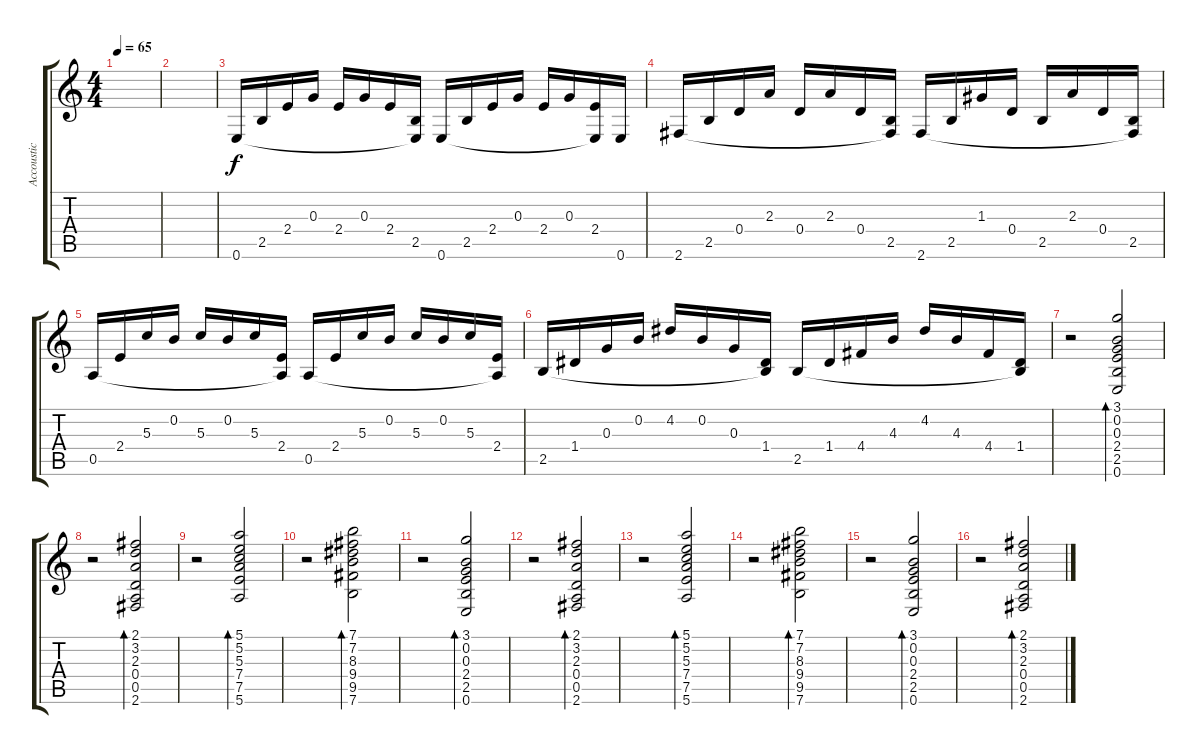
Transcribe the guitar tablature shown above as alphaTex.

\track ("Accoustic Guitar (Robert Fripp)" "Accoustic ") {instrument acousticguitarsteel}
\staff {score tabs}
\tuning (E4 B3 G3 D3 A2 E2) {hide}
\ts (4 4)
\tempo 65
\clef g2
\ks c
|
|
0.6.16 2.5.16 2.4.16 0.3.16 2.4.16 0.3.16 2.4.16 (2.5 0.6{t}).16 0.6.16 2.5.16 2.4.16 0.3.16 2.4.16 0.3.16 (2.4 0.6{t}).16 0.6.16 |
2.6.16 2.5.16 0.4.16 2.3.16 0.4.16 2.3.16 0.4.16 (2.5 2.6{t}).16 2.6.16 2.5.16 1.3.16 0.4.16 2.5.16 2.3.16 0.4.16 (2.5 2.6{t}).16 |
0.5.16 2.4.16 5.3.16 0.2.16 5.3.16 0.2.16 5.3.16 (2.4 0.5{t}).16 0.5.16 2.4.16 5.3.16 0.2.16 5.3.16 0.2.16 5.3.16 (2.4 0.5{t}).16 |
2.5.16 1.4.16 0.3.16 0.2.16 4.2.16 0.2.16 0.3.16 (1.4 2.5{t}).16 2.5.16 1.4.16 4.4.16 4.3.16 4.2.16 4.3.16 4.4.16 (1.4 2.5{t}).16 |
r.2 (3.1 0.2 0.3 2.4 2.5 0.6).2{bd 60} |
r.2 (2.1 3.2 2.3 0.4 0.5 2.6).2{bd 60} |
r.2 (5.1 5.2 5.3 7.4 7.5 5.6).2{bd 60} |
r.2 (7.1 7.2 8.3 9.4 9.5 7.6).2{bd 60} |
r.2 (3.1 0.2 0.3 2.4 2.5 0.6).2{bd 60} |
r.2 (2.1 3.2 2.3 0.4 0.5 2.6).2{bd 60} |
r.2 (5.1 5.2 5.3 7.4 7.5 5.6).2{bd 60} |
r.2 (7.1 7.2 8.3 9.4 9.5 7.6).2{bd 60} |
r.2 (3.1 0.2 0.3 2.4 2.5 0.6).2{bd 60} |
r.2 (2.1 3.2 2.3 0.4 0.5 2.6).2{bd 60}
